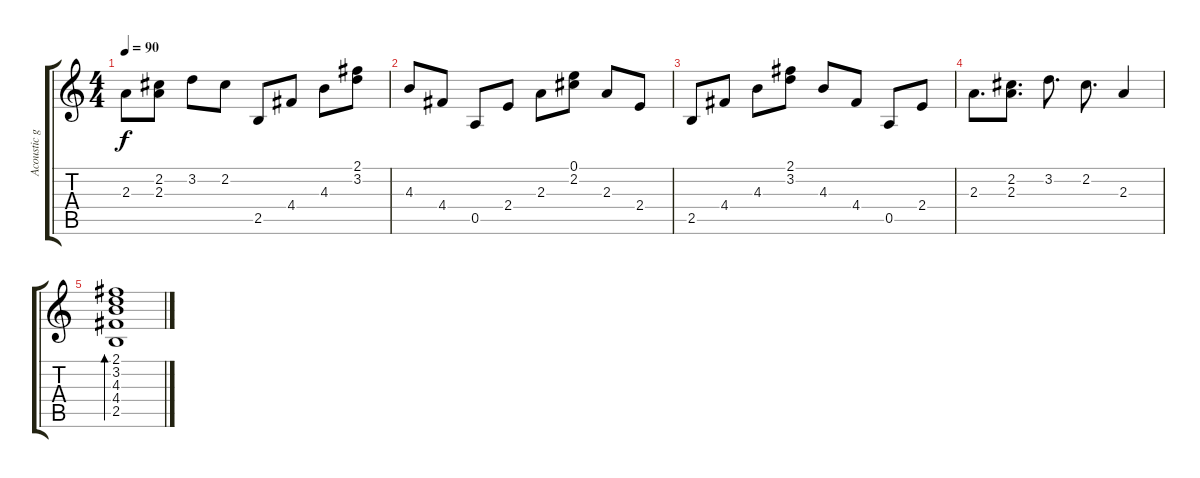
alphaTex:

\track ("Acoustic guitar" "Acoustic g") {instrument acousticguitarsteel}
\staff {score tabs}
\tuning (E4 B3 G3 D3 A2 E2) {hide}
\ts (4 4)
\tempo 90
\clef g2
\ks c
2.3.8{dy f} (2.2 2.3).8 3.2.8 2.2.8 2.5.8 4.4.8 4.3.8 (2.1 3.2).8 |
4.3.8 4.4.8 0.5.8 2.4.8 2.3.8 (0.1 2.2).8 2.3.8 2.4.8 |
2.5.8 4.4.8 4.3.8 (2.1 3.2).8 4.3.8 4.4.8 0.5.8 2.4.8 |
2.3.8{d} (2.2 2.3).8{d} 3.2.8{d} 2.2.8{d} 2.3.4 |
(2.1 3.2 4.3 4.4 2.5).1{bd 240}
